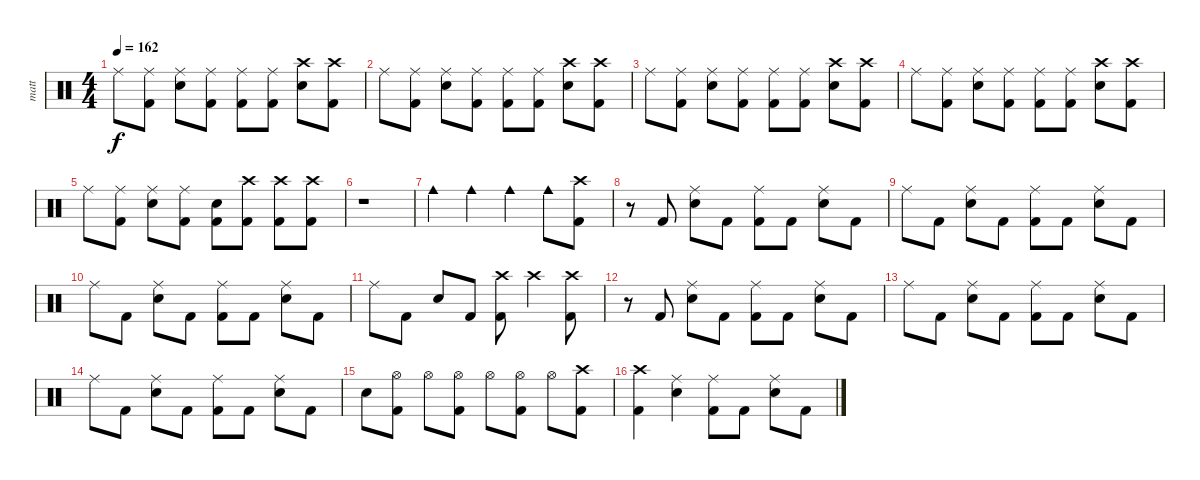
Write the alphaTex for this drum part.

\track ("matt" "matt") {instrument percussion}
\staff {score}
\articulation defaults
\ts (4 4)
\tempo 162
\clef neutral
\ks c "Ride (middle)".8{dy f}
("Ride (middle)" "Kick (hit) 2").8 ("Ride (middle)" "Electric Snare (hit)").8 ("Ride (middle)" "Kick (hit) 2").8 ("Ride (middle)" "Kick (hit) 2").8 ("Ride (middle)" "Kick (hit) 2").8 ("Crash high (hit)" "Electric Snare (hit)").8 ("Crash high (hit)" "Kick (hit) 2").8 |
"Ride (middle)".8 ("Ride (middle)" "Kick (hit) 2").8 ("Ride (middle)" "Electric Snare (hit)").8 ("Ride (middle)" "Kick (hit) 2").8 ("Ride (middle)" "Kick (hit) 2").8 ("Ride (middle)" "Kick (hit) 2").8 ("Crash high (hit)" "Electric Snare (hit)").8 ("Crash high (hit)" "Kick (hit) 2").8 |
"Ride (middle)".8 ("Ride (middle)" "Kick (hit) 2").8 ("Ride (middle)" "Electric Snare (hit)").8 ("Ride (middle)" "Kick (hit) 2").8 ("Ride (middle)" "Kick (hit) 2").8 ("Ride (middle)" "Kick (hit) 2").8 ("Crash high (hit)" "Electric Snare (hit)").8 ("Crash high (hit)" "Kick (hit) 2").8 |
"Ride (middle)".8 ("Ride (middle)" "Kick (hit) 2").8 ("Ride (middle)" "Electric Snare (hit)").8 ("Ride (middle)" "Kick (hit) 2").8 ("Ride (middle)" "Kick (hit) 2").8 ("Ride (middle)" "Kick (hit) 2").8 ("Crash high (hit)" "Electric Snare (hit)").8 ("Crash high (hit)" "Kick (hit) 2").8 |
"Ride (middle)".8 ("Ride (middle)" "Kick (hit) 2").8 ("Ride (middle)" "Electric Snare (hit)").8 ("Ride (middle)" "Kick (hit) 2").8 ("Electric Snare (hit)" "Kick (hit) 2").8 ("Crash high (hit)" "Kick (hit) 2").8 ("Crash high (hit)" "Kick (hit) 2").8 ("Crash high (hit)" "Kick (hit) 2").8 |
r.1 |
"Cowbell medium (hit)".4 "Cowbell medium (hit)".4 "Cowbell medium (hit)".4 "Cowbell medium (hit)".8 ("Crash high (hit)" "Kick (hit) 2").8 |
r.8 "Kick (hit) 2".8 ("Ride (middle)" "Electric Snare (hit)").8 "Kick (hit) 2".8 ("Ride (middle)" "Kick (hit) 2").8 "Kick (hit) 2".8 ("Ride (middle)" "Electric Snare (hit)").8 "Kick (hit) 2".8 |
"Ride (middle)".8 "Kick (hit) 2".8 ("Ride (middle)" "Electric Snare (hit)").8 "Kick (hit) 2".8 ("Ride (middle)" "Kick (hit) 2").8 "Kick (hit) 2".8 ("Ride (middle)" "Electric Snare (hit)").8 "Kick (hit) 2".8 |
"Ride (middle)".8 "Kick (hit) 2".8 ("Ride (middle)" "Electric Snare (hit)").8 "Kick (hit) 2".8 ("Ride (middle)" "Kick (hit) 2").8 "Kick (hit) 2".8 ("Ride (middle)" "Electric Snare (hit)").8 "Kick (hit) 2".8 |
"Ride (middle)".8 "Kick (hit) 2".8 "Electric Snare (hit)".8 "Kick (hit) 2".8 ("Crash high (hit)" "Kick (hit) 2").8 "Crash high (hit)".4 ("Crash high (hit)" "Kick (hit) 2").8 |
r.8 "Kick (hit) 2".8 ("Ride (middle)" "Electric Snare (hit)").8 "Kick (hit) 2".8 ("Ride (middle)" "Kick (hit) 2").8 "Kick (hit) 2".8 ("Ride (middle)" "Electric Snare (hit)").8 "Kick (hit) 2".8 |
"Ride (middle)".8 "Kick (hit) 2".8 ("Ride (middle)" "Electric Snare (hit)").8 "Kick (hit) 2".8 ("Ride (middle)" "Kick (hit) 2").8 "Kick (hit) 2".8 ("Ride (middle)" "Electric Snare (hit)").8 "Kick (hit) 2".8 |
"Ride (middle)".8 "Kick (hit) 2".8 ("Ride (middle)" "Electric Snare (hit)").8 "Kick (hit) 2".8 ("Ride (middle)" "Kick (hit) 2").8 "Kick (hit) 2".8 ("Ride (middle)" "Electric Snare (hit)").8 "Kick (hit) 2".8 |
"Electric Snare (hit)".8 ("Hi-Hat (open)" "Kick (hit) 2").8 "Hi-Hat (open)".8 ("Hi-Hat (open)" "Kick (hit) 2").8 "Hi-Hat (open)".8 ("Hi-Hat (open)" "Kick (hit) 2").8 "Hi-Hat (open)".8 ("Crash high (hit)" "Kick (hit) 2").8 |
("Crash high (hit)" "Kick (hit) 2").4 ("Ride (middle)" "Electric Snare (hit)").4 ("Ride (middle)" "Kick (hit) 2").8 "Kick (hit) 2".8 ("Ride (middle)" "Electric Snare (hit)").8 "Kick (hit) 2".8
